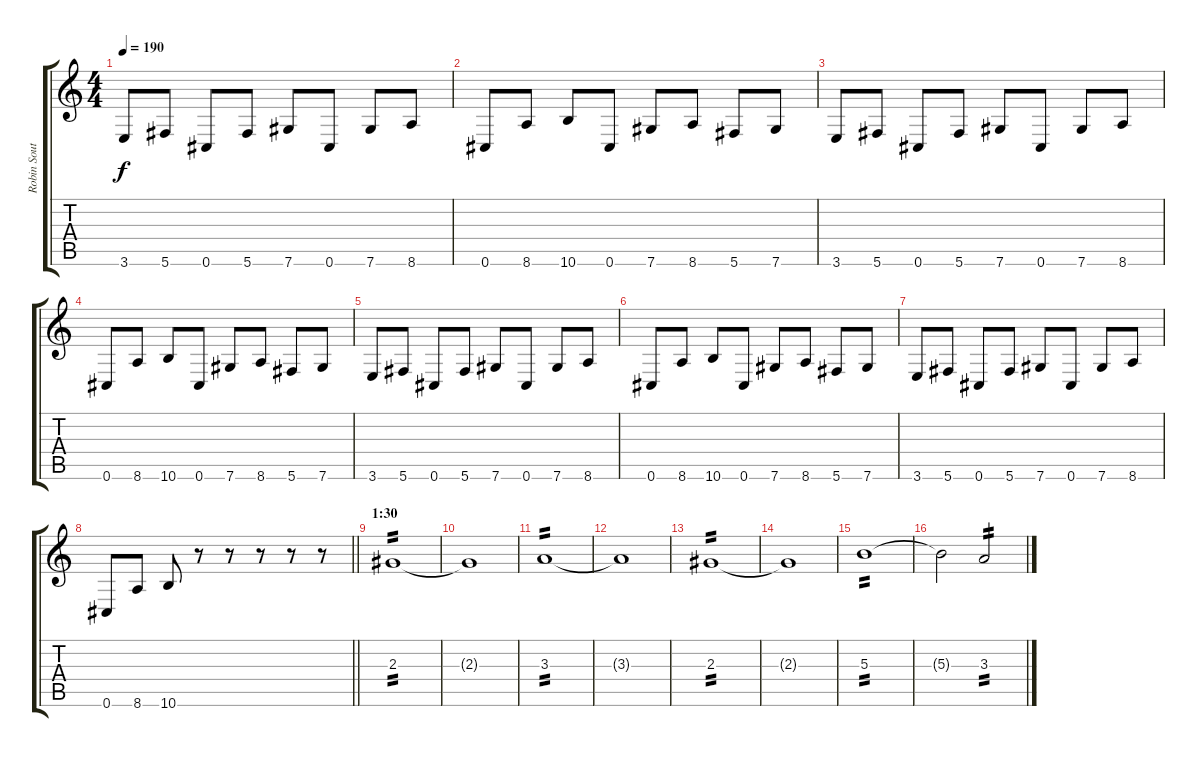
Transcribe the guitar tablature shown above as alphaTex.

\track ("Robin Southby" "Robin Sout") {instrument distortionguitar}
\staff {score tabs}
\tuning (Eb4 Bb3 Gb3 Db3 Ab2 Db2) {hide}
\ts (4 4)
\tempo 190
\clef g2
\ks c
3.6.8{dy f} 5.6.8 0.6.8 5.6.8 7.6.8 0.6.8 7.6.8 8.6.8 |
0.6.8 8.6.8 10.6.8 0.6.8 7.6.8 8.6.8 5.6.8 7.6.8 |
3.6.8 5.6.8 0.6.8 5.6.8 7.6.8 0.6.8 7.6.8 8.6.8 |
0.6.8 8.6.8 10.6.8 0.6.8 7.6.8 8.6.8 5.6.8 7.6.8 |
3.6.8 5.6.8 0.6.8 5.6.8 7.6.8 0.6.8 7.6.8 8.6.8 |
0.6.8 8.6.8 10.6.8 0.6.8 7.6.8 8.6.8 5.6.8 7.6.8 |
3.6.8 5.6.8 0.6.8 5.6.8 7.6.8 0.6.8 7.6.8 8.6.8 |
\barLineRight lightlight
0.6.8 8.6.8 10.6.8 r.8 r.8 r.8 r.8 r.8 |
\section ("" "1:30")
2.3.1{tp 2 volume 13} |
2.3{t}.1 |
3.3.1{tp 2} |
3.3{t}.1 |
2.3.1{tp 2} |
2.3{t}.1 |
5.3.1{tp 2} |
5.3{t}.2 3.3.2{tp 2}
